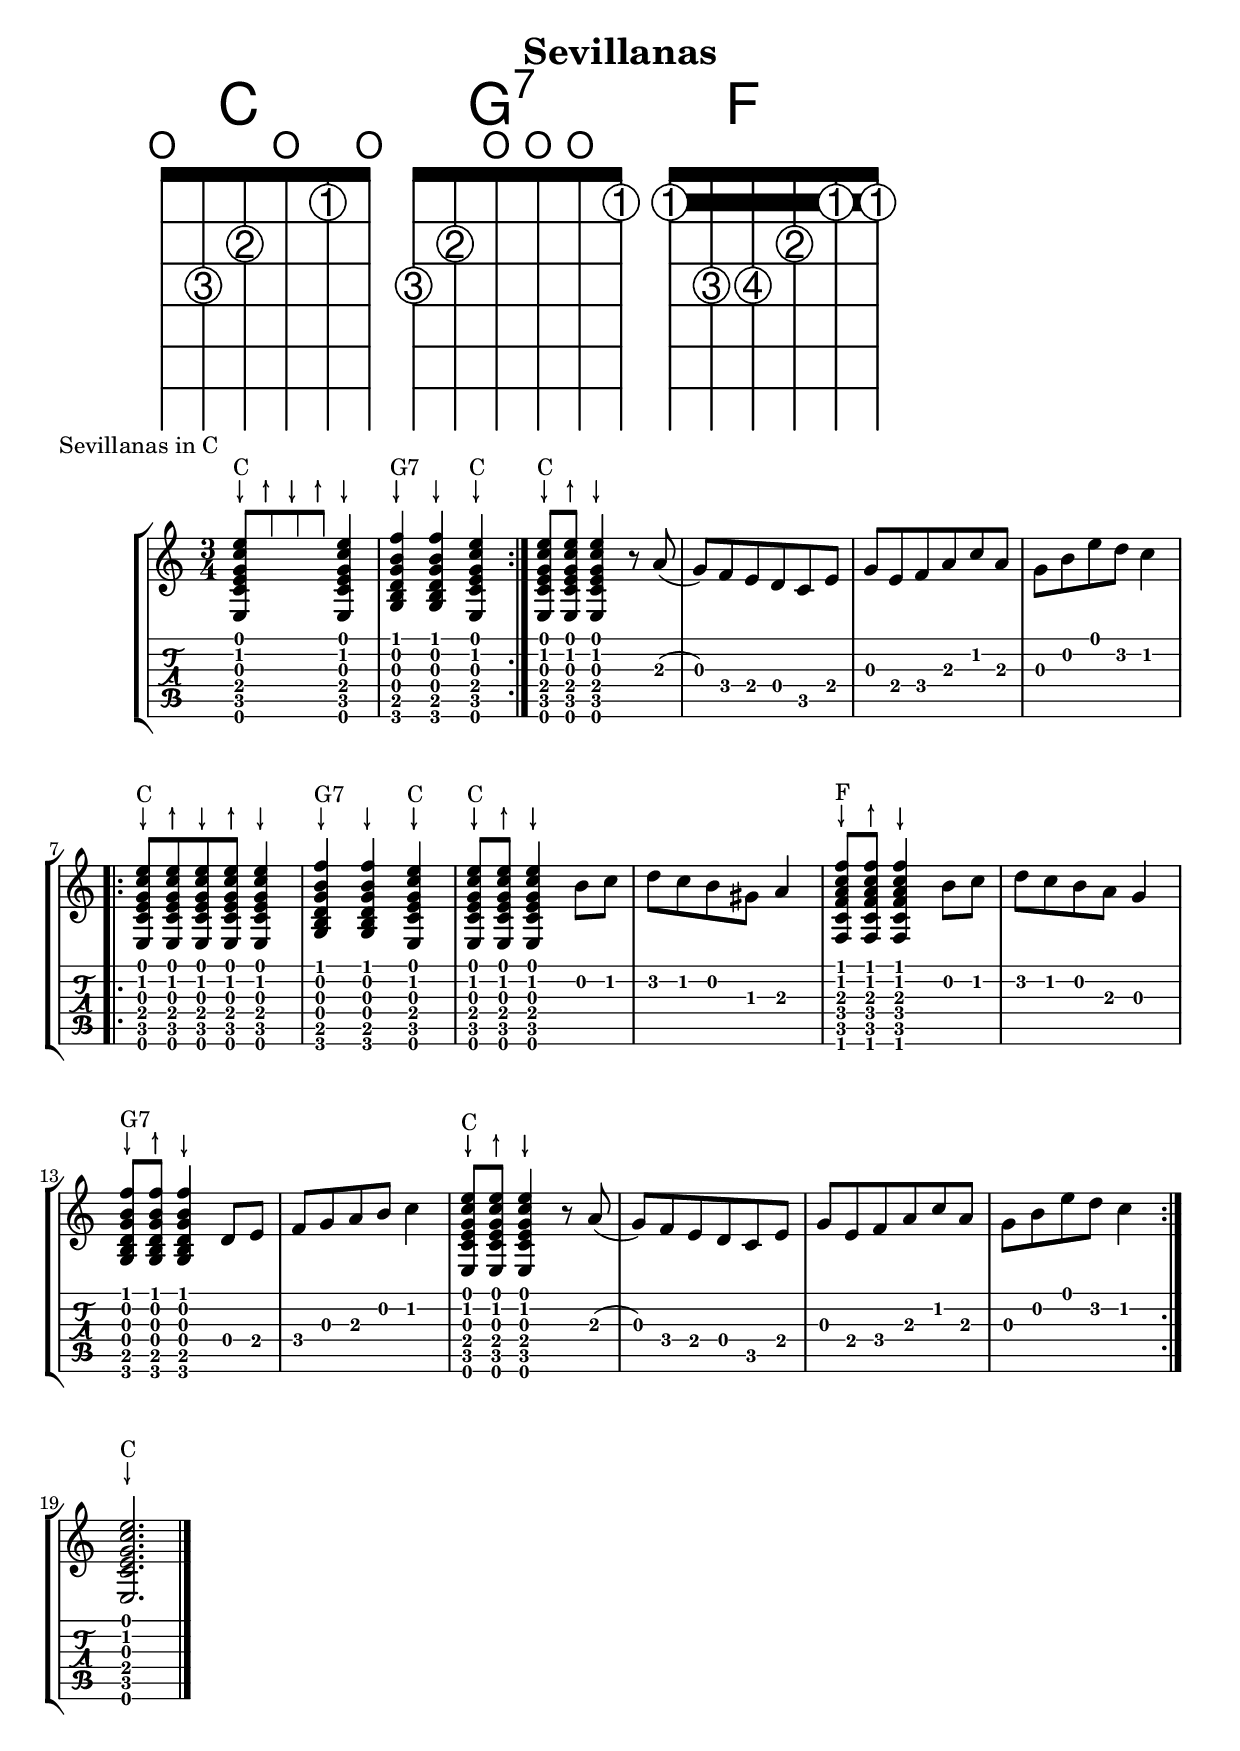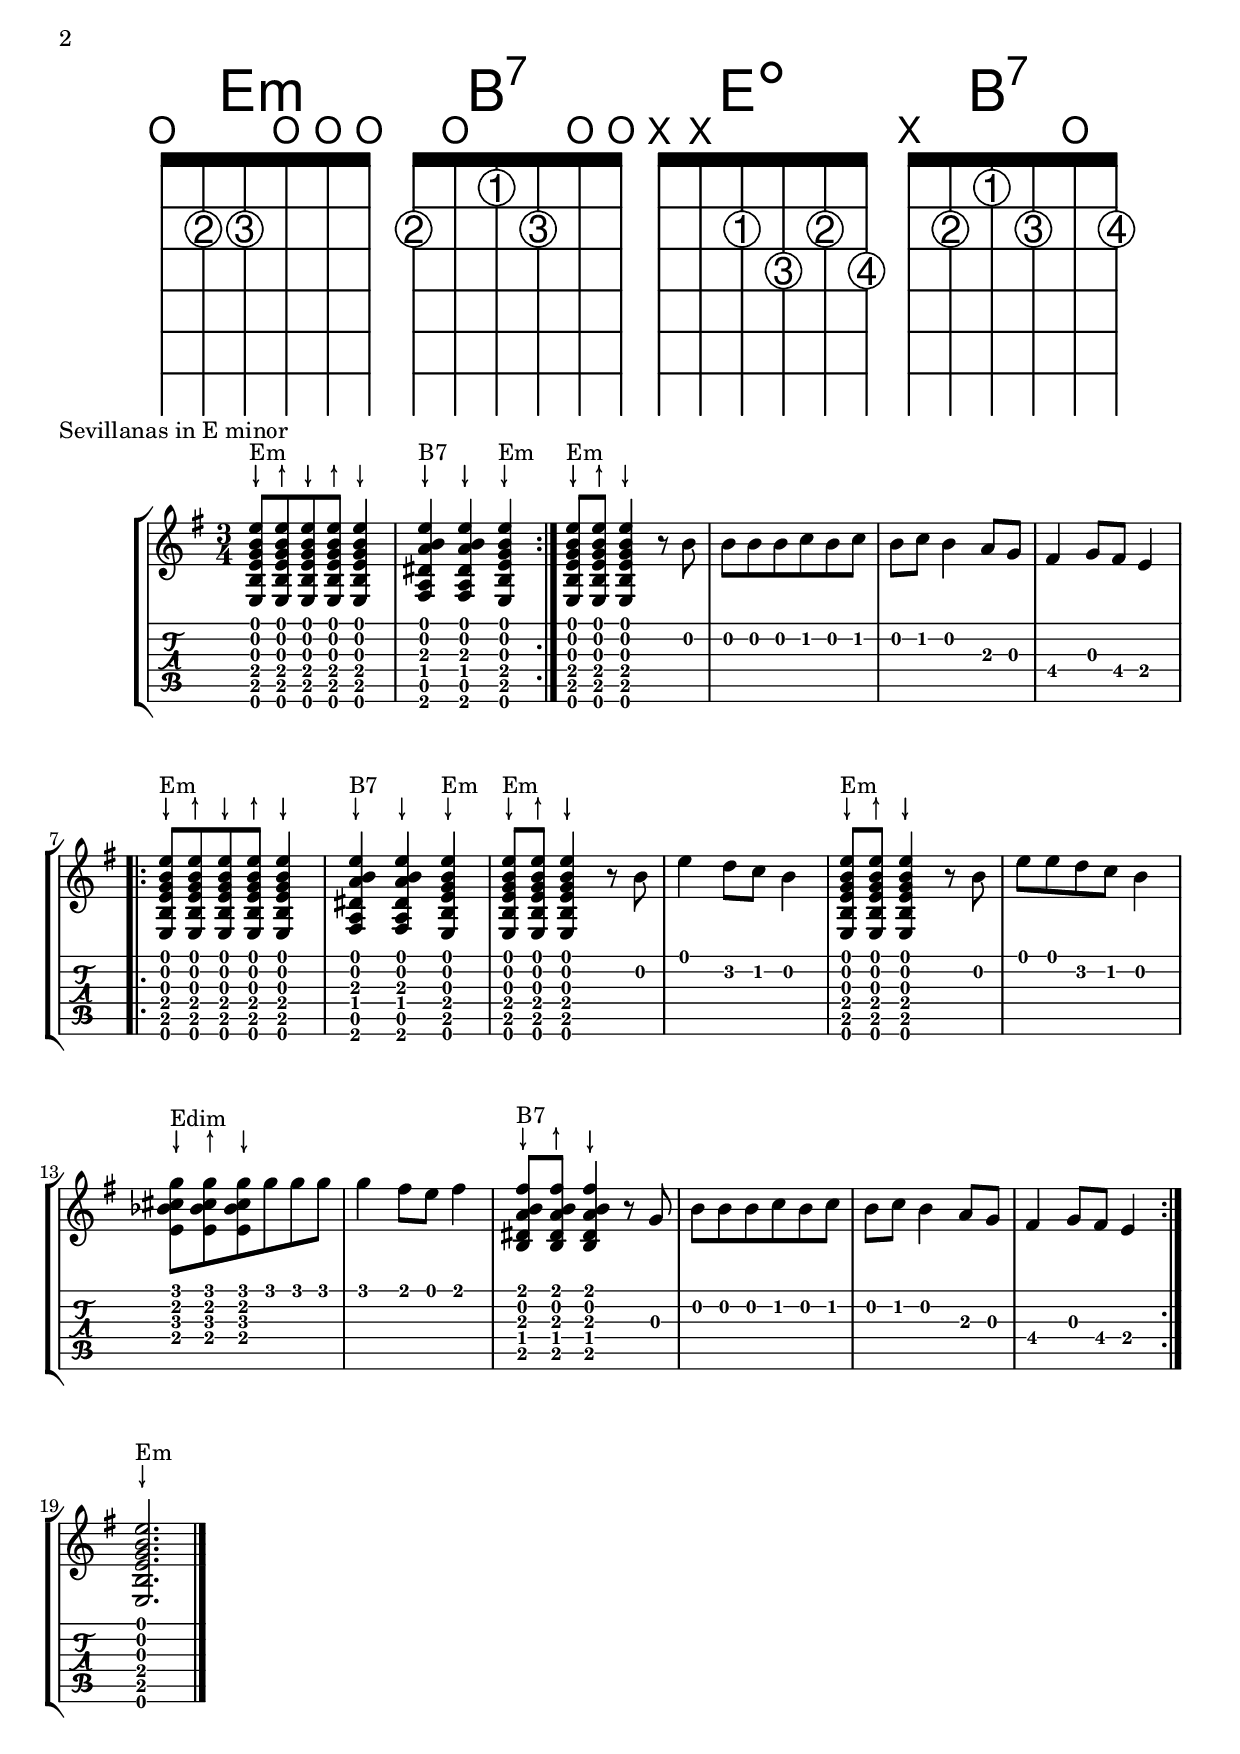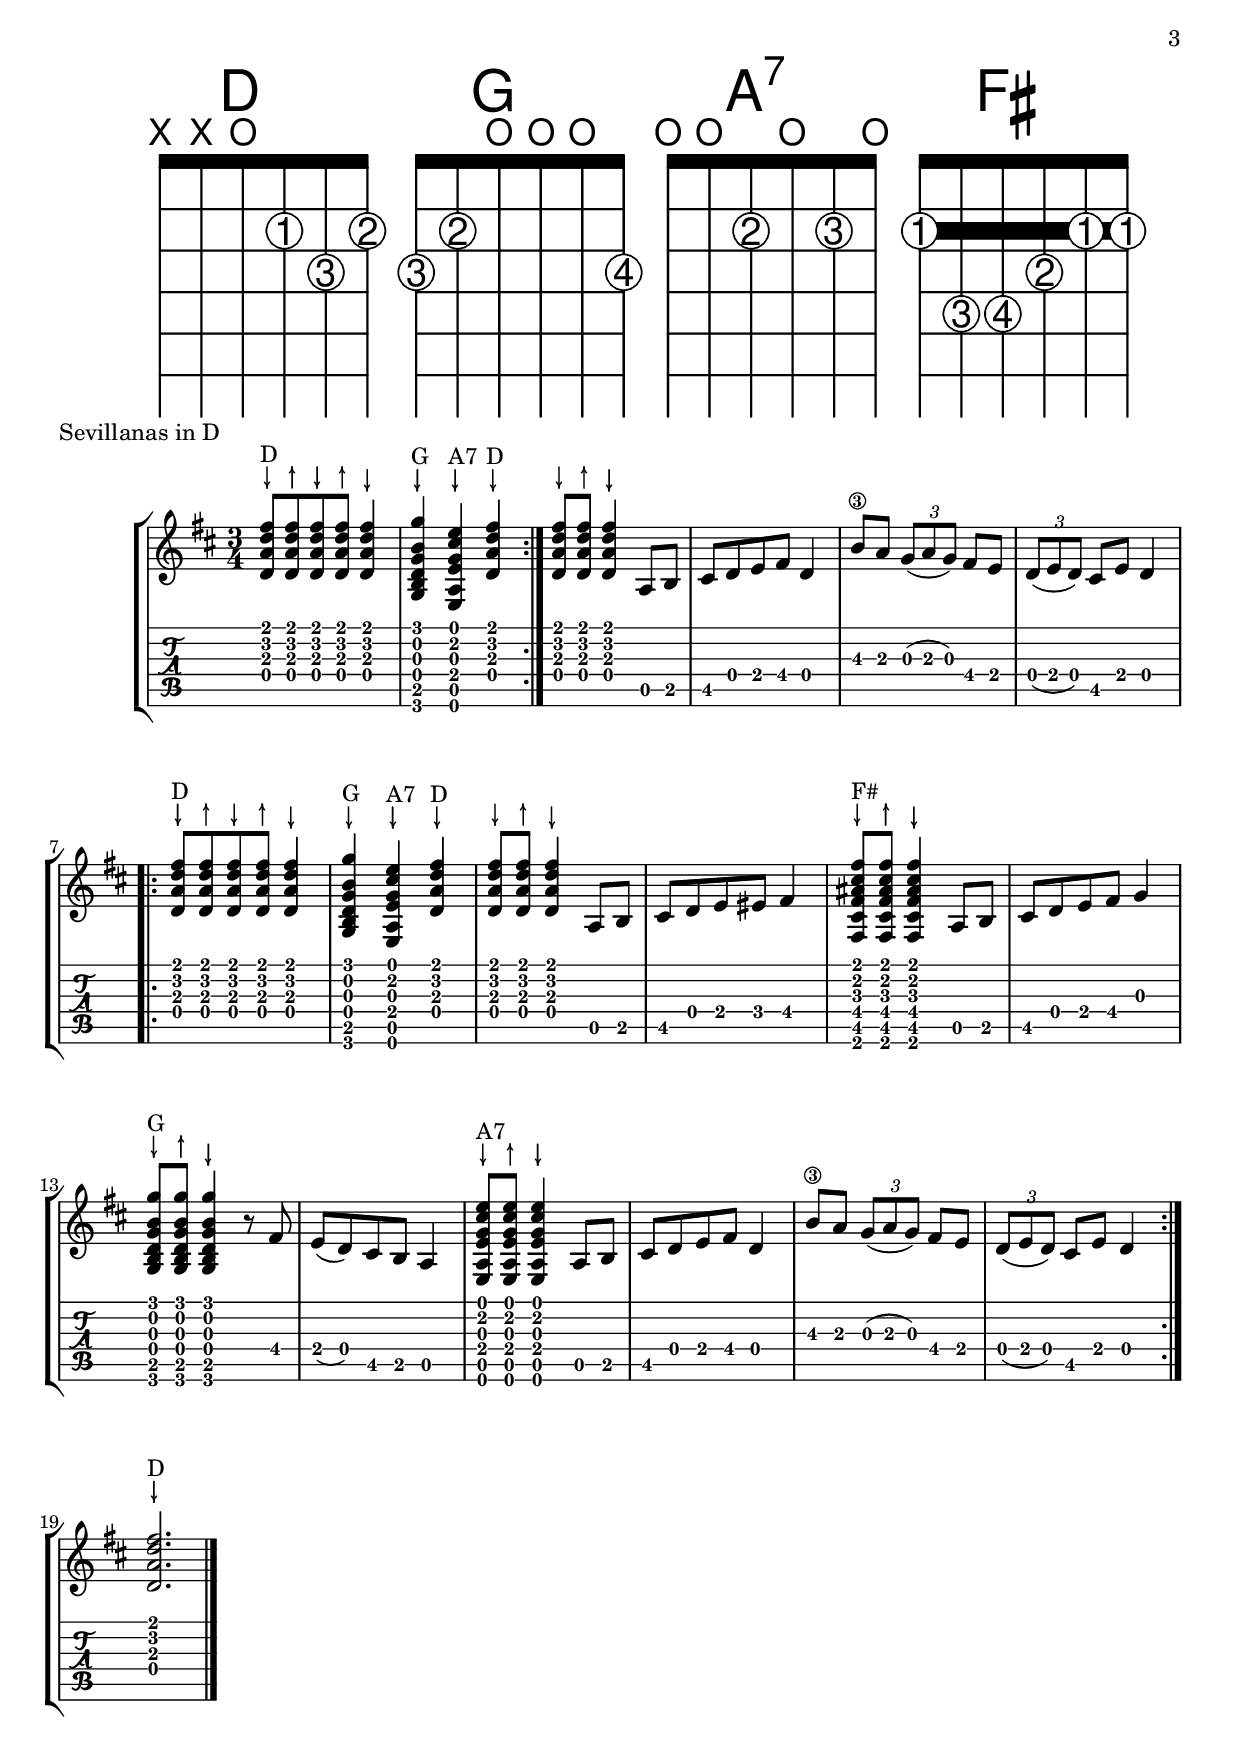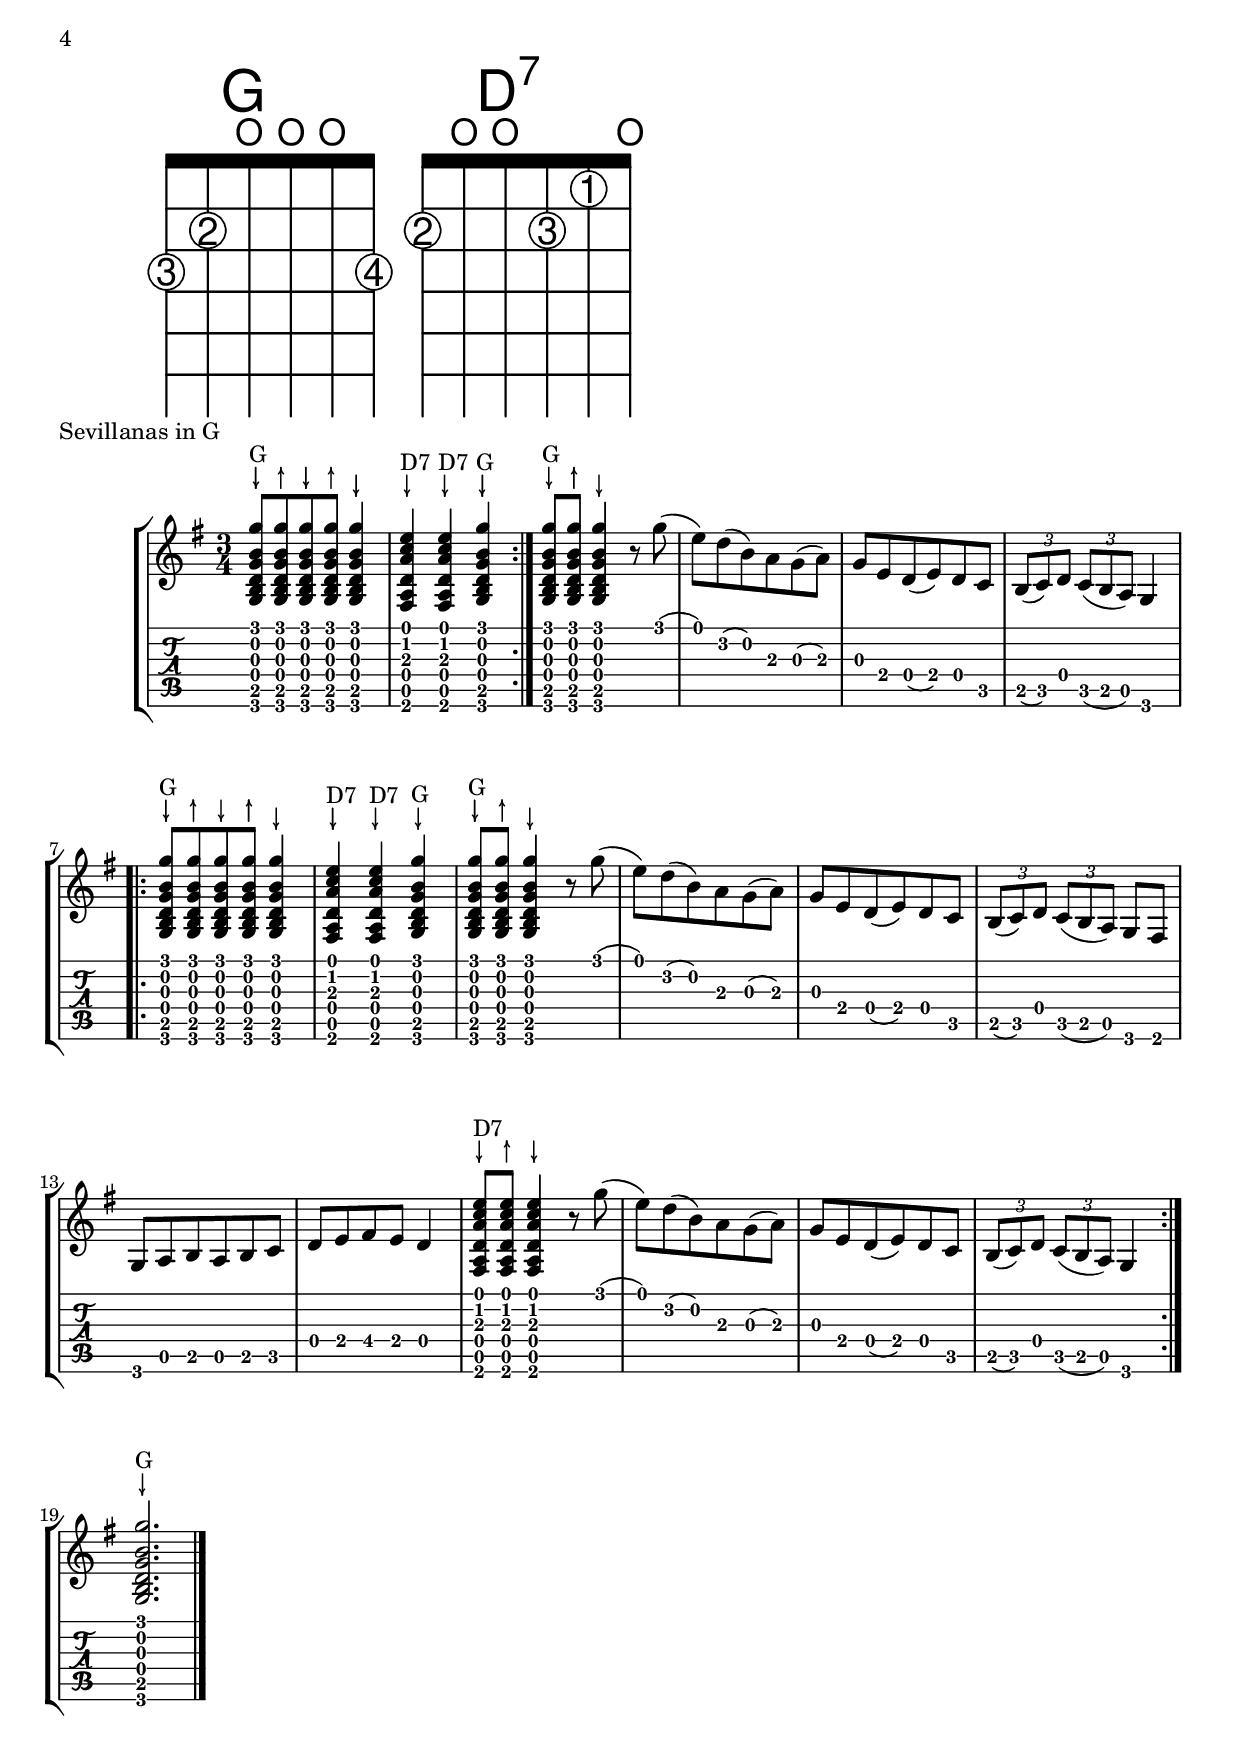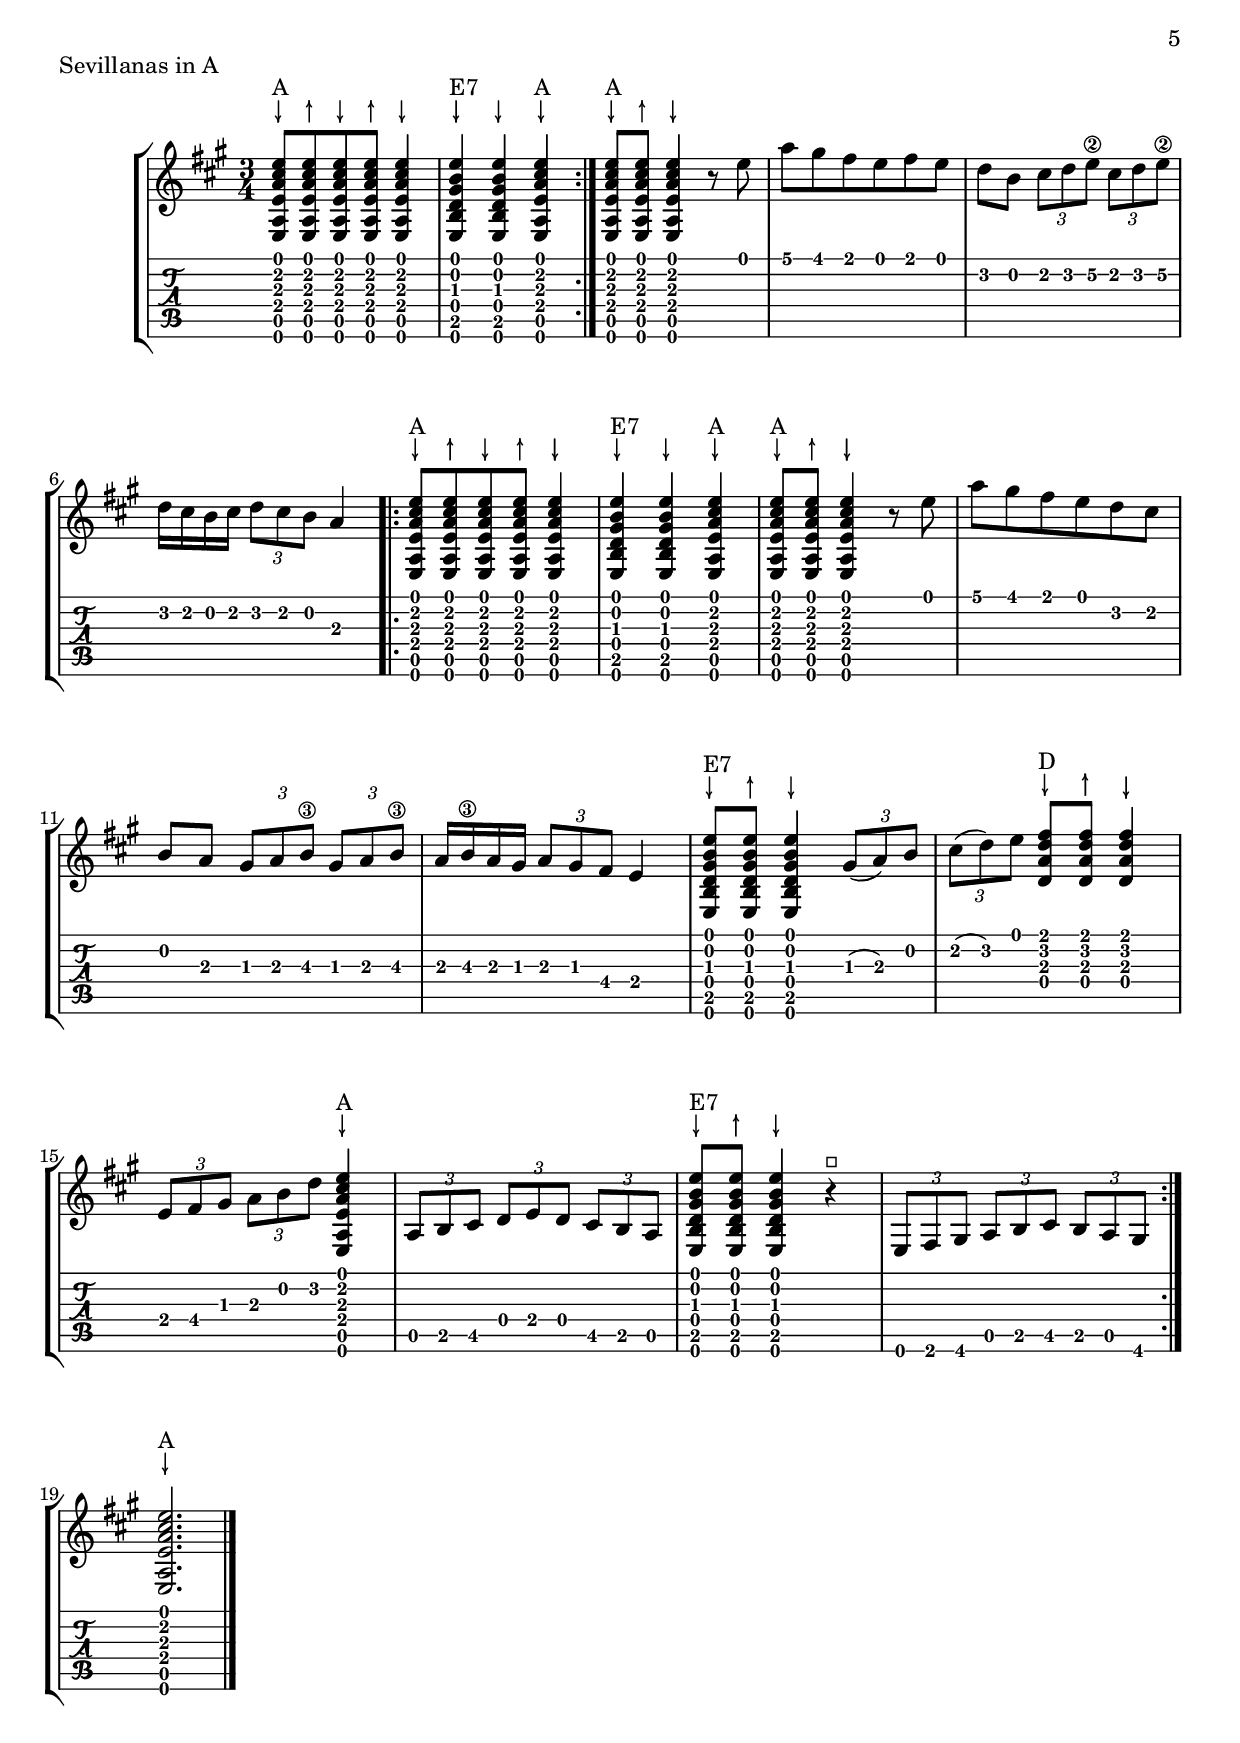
\version "2.24.1"
\header {
  title = "Sevillanas"
  composer = ""
  arranger = ""
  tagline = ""
}

\include "common.ly"

#(define custom-fretboard-table-C (make-fretboard-table))
\storePredefinedDiagram #custom-fretboard-table-C
  \chordmode{c}
  #guitar-tuning
  #'(
      (open 6)
      (place-fret 5 3 3)
      (place-fret 4 2 2)
      (open 3)
      (place-fret 2 1 1)
      (open 1))

#(define custom-fretboard-table-G7 (make-fretboard-table))
\storePredefinedDiagram #custom-fretboard-table-G7
  \chordmode{g:7}
  #guitar-tuning
  #'(
      (place-fret 6 3 3)
      (place-fret 5 2 2)
      (open 4)
      (open 3)
      (open 2)
      (place-fret 1 1 1))

#(define custom-fretboard-table-F (make-fretboard-table))
\storePredefinedDiagram #custom-fretboard-table-F
  \chordmode{f}
  #guitar-tuning
  #'(
      (barre 1 6 1)
      (place-fret 6 1 1)
      (place-fret 5 3 3)
      (place-fret 4 3 4)
      (place-fret 3 2 2)
      (place-fret 2 1 1)
      (place-fret 1 1 1))

#(define custom-fretboard-table-Em (make-fretboard-table))
\storePredefinedDiagram #custom-fretboard-table-Em
  \chordmode{e:m}
  #guitar-tuning
  #'(
      (open 6)
      (place-fret 5 2 2)
      (place-fret 4 2 3)
      (open 3)
      (open 2)
      (open 1))

#(define custom-fretboard-table-B7 (make-fretboard-table))
\storePredefinedDiagram #custom-fretboard-table-B7
  \chordmode{b:7}
  #guitar-tuning
  #'(
      
      (place-fret 6 2 2)
      (open 5)
      (place-fret 4 1 1)
      (place-fret 3 2 3)
      (open 2)
      (open 1))

#(define custom-fretboard-table-Edim (make-fretboard-table))
\storePredefinedDiagram #custom-fretboard-table-Edim
  \chordmode{e:dim}
  #guitar-tuning
  #'(
      
      (mute 6)
      (mute 5)
      (place-fret 4 2 1)
      (place-fret 3 3 3)
      (place-fret 2 2 2)
      (place-fret 1 3 4))

#(define custom-fretboard-table-B7v2 (make-fretboard-table))
\storePredefinedDiagram #custom-fretboard-table-B7v2
  \chordmode{b:7}
  #guitar-tuning
  #'(
      
      (mute 6)
      (place-fret 5 2 2)
      (place-fret 4 1 1)
      (place-fret 3 2 3)
      (open 2)
      (place-fret 1 2 4))

#(define custom-fretboard-table-D (make-fretboard-table))
\storePredefinedDiagram #custom-fretboard-table-D
  \chordmode{d}
  #guitar-tuning
  #'(
      
      (mute 6)
      (mute 5)
      (open 4)
      (place-fret 3 2 1)
      (place-fret 2 3 3)
      (place-fret 1 2 2))

#(define custom-fretboard-table-G (make-fretboard-table))
\storePredefinedDiagram #custom-fretboard-table-G
  \chordmode{g}
  #guitar-tuning
  #'(
      (place-fret 6 3 3)
      (place-fret 5 2 2)
      (open 4)
      (open 3)
      (open 2)
      (place-fret 1 3 4))

#(define custom-fretboard-table-A7 (make-fretboard-table))
\storePredefinedDiagram #custom-fretboard-table-A7
  \chordmode{a:7}
  #guitar-tuning
  #'(
      (open 6)
      (open 5)
      (place-fret 4 2 2)
      (open 3)
      (place-fret 2 2 3)
      (open 1))

#(define custom-fretboard-table-Fsharp (make-fretboard-table))
\storePredefinedDiagram #custom-fretboard-table-Fsharp
  \chordmode{fis}
  #guitar-tuning
  #'(
      (barre 1 6 2)
      (place-fret 6 2 1)
      (place-fret 5 4 3)
      (place-fret 4 4 4)
      (place-fret 3 3 2)
      (place-fret 2 2 1)
      (place-fret 1 2 1))

#(define custom-fretboard-table-D7 (make-fretboard-table))
\storePredefinedDiagram #custom-fretboard-table-D7
  \chordmode{d:7}
  #guitar-tuning
  #'(
      
      (place-fret 6 2 2)
      (open 5)
      (open 4)
      (place-fret 3 2 3)
      (place-fret 2 1 1)
      (open 1))

in_c={
  \key c \major
  \time 3/4
  
  \set strokeFingerOrientations = #'(up)
  
  \repeat volta 2 {
    <e c' e' g' c'' e''\RHd>8^"C" \headsOff <f''\RHu> <f''\RHd> <f''\RHu> \headsOn <e c' e' g' c'' e''\RHd>4 |
    \headsOn <g b d' g' b' f''\RHd>4^"G7" <g b d' g' b' f''\RHd> <e c' e' g' c'' e''\RHd>^"C" |
  }
  <e c' e' g' c'' e''\RHd>8^"C" <e c' e' g' c'' e''\RHu>8 <e c' e' g' c'' e''\RHd>4 r8 a'( |
  g'8) f' e' d' c' e' | g'8 e' f' a' c'' a' | g'8 b' e'' d'' c''4 |
  
  \repeat volta 3 {
    <e c' e' g' c'' e''\RHd>8^"C" <e c' e' g' c'' e''\RHu> <e c' e' g' c'' e''\RHd><e c' e' g' c'' e''\RHu> <e c' e' g' c'' e''\RHd>4 |
    <g b d' g' b' f''\RHd>4^"G7" <g b d' g' b' f''\RHd> <e c' e' g' c'' e''\RHd>^"C" |
    <e c' e' g' c'' e''\RHd>8^"C" <e c' e' g' c'' e''\RHu>8 <e c' e' g' c'' e''\RHd>4 b'8 c'' |
    d''8 c'' b' gis' a'4 |
    
    <f c' f' a' c'' f''\RHd>8^"F" <f c' f' a' c'' f''\RHu>8 <f c' f' a' c'' f''\RHd>4 b'8 c'' |
    d''8 c'' b' a' g'4 |
    <g b d' g' b' f''\RHd>8^"G7" <g b d' g' b' f''\RHu>8 <g b d' g' b' f''\RHd>4 d'8 e' |
    f'8 g' a' b' c''4 |
    
    <e c' e' g' c'' e''\RHd>8^"C" <e c' e' g' c'' e''\RHu>8 <e c' e' g' c'' e''\RHd>4 r8 a'( |
    g'8) f' e' d' c' e' | g'8 e' f' a' c'' a' | g'8 b' e'' d'' c''4 |
  }
   <e c' e' g' c'' e''\RHd>2.^"C" \bar "|."
}

in_em={
  \key e \minor
  \time 3/4
  
  \set strokeFingerOrientations = #'(up)
  
  \repeat volta 2 {
    <e b e' g' b' e''\RHd>8^"Em" <e b e' g' b' e''\RHu>8 <e b e' g' b' e''\RHd>8 <e b e' g' b' e''\RHu>8 <e b e' g' b' e''\RHd>4 |
    <fis a dis' a' b' e''\RHd>4^"B7" <fis a dis' a' b' e''\RHd>4 <e b e' g' b' e''\RHd>^"Em" |
  }
  <e b e' g' b' e''\RHd>8^"Em" <e b e' g' b' e''\RHu>8 <e b e' g' b' e''\RHd>4 r8 b' |
  b'8 b' b' c'' b' c'' | b' c'' b'4 a'8 g' | fis'4 g'8 fis' e'4 |
  
  \repeat volta 3 {
     
    <e b e' g' b' e''\RHd>8^"Em" <e b e' g' b' e''\RHu>8 <e b e' g' b' e''\RHd>8 <e b e' g' b' e''\RHu>8 <e b e' g' b' e''\RHd>4 |
    <fis a dis' a' b' e''\RHd>4^"B7" <fis a dis' a' b' e''\RHd>4 <e b e' g' b' e''\RHd>^"Em" |
    <e b e' g' b' e''\RHd>8^"Em" <e b e' g' b' e''\RHu>8 <e b e' g' b' e''\RHd>4 r8 b' |
    e''4 d''8 c'' b'4 |
    <e b e' g' b' e''\RHd>8^"Em" <e b e' g' b' e''\RHu>8 <e b e' g' b' e''\RHd>4 r8 b' |
    e''8 e'' d'' c'' b'4 |
    <e' bes' cis'' g''\RHd>8^"Edim" <e' bes' cis'' g''\RHu>8 <e' bes' cis'' g''\RHd>8 g'' g'' g'' |
    g''4 fis''8 e'' fis''4 |
    <b dis' a' b' fis''\RHd>8^"B7" <b dis' a' b' fis''\RHu>8 <b dis' a' b' fis''\RHd>4 r8 g' |
    b'8 b' b' c'' b' c'' b' c'' b'4 a'8 g' |
    fis'4 g'8 fis' e'4 |
  }
  <e b e' g' b' e''\RHd>2.^"Em"  \bar "|."
}

in_d={
  \key d \major
  \time 3/4
  
  \set strokeFingerOrientations = #'(up)
  
  \repeat volta 2 {
    <d' a' d'' fis''\RHd>8^"D" <d' a' d'' fis''\RHu>8 <d' a' d'' fis''\RHd>8 <d' a' d'' fis''\RHu>8 <d' a' d'' fis''\RHd>4 |
    <g b d' g' b' g''\RHd>4^"G" <e a e' g' cis'' e''\RHd>4^"A7" <d' a' d'' fis''\RHd>4^"D"
  }
  <d' a' d'' fis''\RHd>8 <d' a' d'' fis''\RHu>8 <d' a' d'' fis''\RHd>4 a8 b |
  cis'8 d' e' fis' d'4 | b'8\3 a' \tuplet 3/2 {g'8( a' g')} fis'8 e' |
  \tuplet 3/2 {d'8( e' d')} cis'8 e' d'4 |
  
  \repeat volta 3 {
    <d' a' d'' fis''\RHd>8^"D" <d' a' d'' fis''\RHu>8 <d' a' d'' fis''\RHd>8 <d' a' d'' fis''\RHu>8 <d' a' d'' fis''\RHd>4 |
    <g b d' g' b' g''\RHd>4^"G" <e a e' g' cis'' e''\RHd>4^"A7" <d' a' d'' fis''\RHd>4^"D"
    <d' a' d'' fis''\RHd>8 <d' a' d'' fis''\RHu>8 <d' a' d'' fis''\RHd>4 a8 b |
    cis'8 d' e' eis' fis'4 |
    <fis cis' fis' ais' cis'' fis''\RHd>8^"F#" <fis cis' fis' ais' cis'' fis''\RHu>8 <fis cis' fis' ais' cis'' fis''\RHd>4 a8 b |
    cis'8 d' e' fis' g'4 |
    <g b d' g' b' g''\RHd>8^"G" <g b d' g' b' g''\RHu> <g b d' g' b' g''\RHd>4 r8 fis' |
    e'( d') cis' b a4 |
    <e a e' g' cis'' e''\RHd>8^"A7" <e a e' g' cis'' e''\RHu> <e a e' g' cis'' e''\RHd>4 a8 b |
    cis'8 d' e' fis' d'4 |
    b'8\3 a' \tuplet 3/2 {g'8( a' g')} fis' e' |
    \tuplet 3/2 {d'8( e' d')} cis'8 e' d'4 |
  }
  \break
  <d' a' d'' fis''\RHd>2.^"D" \bar "|."
}

in_g={
  \key g \major
  \time 3/4
  
  \set strokeFingerOrientations = #'(up)
  
  \repeat volta 2 {
    <g b d' g' b' g''\RHd>8^"G" <g b d' g' b' g''\RHu>8 <g b d' g' b' g''\RHd> <g b d' g' b' g''\RHu>8 <g b d' g' b' g''\RHd>4
    <fis a d' a' c'' e''\RHd>4^"D7" <fis a d' a' c'' e''\RHd>4^"D7" <g b d' g' b' g''\RHd>4^"G" |
  }
  <g b d' g' b' g''\RHd>8^"G" <g b d' g' b' g''\RHu>8 <g b d' g' b' g''\RHd>4 r8 g''( |
  e''8) d''( b') a' g'( a') |
  g'8 e' d'( e') d' c' |
  \tuplet 3/2 {b8( c') d'} \tuplet 3/2 {c'8( b a)} g4 |
  
  \repeat volta 3 {
    <g b d' g' b' g''\RHd>8^"G" <g b d' g' b' g''\RHu>8 <g b d' g' b' g''\RHd> <g b d' g' b' g''\RHu>8 <g b d' g' b' g''\RHd>4
    <fis a d' a' c'' e''\RHd>4^"D7" <fis a d' a' c'' e''\RHd>4^"D7" <g b d' g' b' g''\RHd>4^"G" |
    <g b d' g' b' g''\RHd>8^"G" <g b d' g' b' g''\RHu>8 <g b d' g' b' g''\RHd>4 r8 g''( |
    e''8) d''( b') a' g'( a') |
    g'8 e' d'( e') d' c' |
    \tuplet 3/2 {b8( c') d'} \tuplet 3/2 {c'8( b a)} g8 fis |
    g8 a b a b c' |
    d'8 e' fis' e' d'4 |
    <fis a d' a' c'' e''\RHd>8^"D7" <fis a d' a' c'' e''\RHu>8 <fis a d' a' c'' e''\RHd>4 r8 g''( |
    e''8) d''( b') a' g'( a') |
    g'8 e' d'( e') d' c' |
    \tuplet 3/2 {b8( c') d'} \tuplet 3/2 {c'8( b a)} g4 |
  }
  \break
  <g b d' g' b' g''\RHd>2.^"G" \bar "|."
}

in_a={
  \key a \major
  \time 3/4
  \set strokeFingerOrientations = #'(up)
  
  \repeat volta 2 {
    <e a e' a' cis'' e''\RHd>8^"A" <e a e' a' cis'' e''\RHu>8 <e a e' a' cis'' e''\RHd> <e a e' a' cis'' e''\RHu>8 <e a e' a' cis'' e''\RHd>4
    <e b d' gis' b' e''\RHd>4^"E7" <e b d' gis' b' e''\RHd>4 <e a e' a' cis'' e''\RHd>4^"A" |
  }
  <e a e' a' cis'' e''\RHd>8^"A" <e a e' a' cis'' e''\RHu>8 <e a e' a' cis'' e''\RHd>4 r8 e''8 |
  a''8 gis'' fis'' e'' fis'' e'' | d'' b' \tuplet 3/2 {cis''8 d'' e''\2} \tuplet 3/2 {cis''8 d'' e''\2} |
  d''16 cis'' b' cis'' \tuplet 3/2 {d''8 cis'' b'} a'4 |

  \repeat volta 3 {
    <e a e' a' cis'' e''\RHd>8^"A" <e a e' a' cis'' e''\RHu>8 <e a e' a' cis'' e''\RHd> <e a e' a' cis'' e''\RHu>8 <e a e' a' cis'' e''\RHd>4
    <e b d' gis' b' e''\RHd>4^"E7" <e b d' gis' b' e''\RHd>4 <e a e' a' cis'' e''\RHd>4^"A" |
    <e a e' a' cis'' e''\RHd>8^"A" <e a e' a' cis'' e''\RHu>8 <e a e' a' cis'' e''\RHd>4 r8 e''8 |
    
    a''8 gis'' fis'' e'' d'' cis'' |
    b' a' \tuplet 3/2 {gis' a' b'\3} \tuplet 3/2 {gis' a' b'\3} |
    a'16 b'\3 a' gis' \tuplet 3/2 {a'8 gis' fis'} e'4 |
    <e b d' gis' b' e''\RHd>8^"E7" <e b d' gis' b' e''\RHu>8 <e b d' gis' b' e''\RHd>4 \tuplet 3/2 {gis'8( a') b'} |
    \tuplet 3/2 {cis''8( d'') e''} <d' a' d'' fis''\RHd>8^"D" <d' a' d'' fis''\RHu>8 <d' a' d'' fis''\RHd>4 |
    \tuplet 3/2 {e'8 fis' gis'} \tuplet 3/2 {a' b' d''} <e a e' a' cis'' e''\RHd>4^"A" |
    \tuplet 3/2 {a8 b cis'} \tuplet 3/2 {d'8 e' d'} \tuplet 3/2 {cis'8 b a}
    <e b d' gis' b' e''\RHd>8^"E7" <e b d' gis' b' e''\RHu>8 <e b d' gis' b' e''\RHd>4 r4^\golpe |
    \tuplet 3/2 {e8 fis gis} \tuplet 3/2 {a8 b cis'} \tuplet 3/2 {b8 a gis} |
  }
  \break
  <e a e' a' cis'' e''\RHd>2.^"A" \bar "|."
}

\score {
  <<
    \new ChordNames {
      \override ChordName.font-size = #8
      \chordmode {
        \set predefinedDiagramTable = #custom-fretboard-table-C
        c
      }
      \chordmode {
        \set predefinedDiagramTable = #custom-fretboard-table-G7
        \set majorSevenSymbol = \markup { "7" }
        g:maj7
      }
      \chordmode {
        \set predefinedDiagramTable = #custom-fretboard-table-F
        f
      }
    }
    \new FretBoards {
      \override FretBoard.size = 4
      \override FretBoard.fret-diagram-details.finger-code = #'in-dot
      \override FretBoard.fret-diagram-details.dot-color = #'white
      \override FretBoard.fret-diagram-details.barre-type = #'straight
      \override FretBoard.fret-diagram-details.number-type = #'roman-upper
      \override FretBoard.fret-diagram-details.top-fret-thickness = 7
      \override FretBoard.fret-diagram-details.fret-count = 5
      \chordmode {
        \set predefinedDiagramTable = #custom-fretboard-table-C
        c
      }
      \chordmode {
        \set predefinedDiagramTable = #custom-fretboard-table-G7
        g:7
      }
      \chordmode {
        \set predefinedDiagramTable = #custom-fretboard-table-F
        f
      }
    }
  >>
}
\score {
  \header {
    piece = "Sevillanas in C"
  }
  \new StaffGroup <<
    <<
      \context Staff \with {
        \consists "Span_arpeggio_engraver"
        connectArpeggios = ##t
      } {    
        \in_c
      }
      \context TabStaff {
        \set Staff.stringTunings = \stringTuning <e a d' g' b' e''>
        
        \in_c
      }
    >>
  >>
}

\pageBreak


\score {
  <<
    \new ChordNames {
      \override ChordName.font-size = #8
      \chordmode {
        \set predefinedDiagramTable = #custom-fretboard-table-Em
        e:m
      }
      \chordmode {
        \set predefinedDiagramTable = #custom-fretboard-table-B7
        \set majorSevenSymbol = \markup { "7" }
        b:7
      }
      \chordmode {
        \set predefinedDiagramTable = #custom-fretboard-table-Edim
        e:dim
      }
      \chordmode {
        \set predefinedDiagramTable = #custom-fretboard-table-B7v2
        b:7
      }
    }
    \new FretBoards {
      \override FretBoard.size = 4
      \override FretBoard.fret-diagram-details.finger-code = #'in-dot
      \override FretBoard.fret-diagram-details.dot-color = #'white
      \override FretBoard.fret-diagram-details.barre-type = #'straight
      \override FretBoard.fret-diagram-details.number-type = #'roman-upper
      \override FretBoard.fret-diagram-details.top-fret-thickness = 7
      \override FretBoard.fret-diagram-details.fret-count = 5
      \chordmode {
        \set predefinedDiagramTable = #custom-fretboard-table-Em
        e:m
      }
      \chordmode {
        \set predefinedDiagramTable = #custom-fretboard-table-B7
        \set majorSevenSymbol = \markup { "7" }
        b:7
      }
      \chordmode {
        \set predefinedDiagramTable = #custom-fretboard-table-Edim
        e:dim
      }
      \chordmode {
        \set predefinedDiagramTable = #custom-fretboard-table-B7v2
        b:7
      }
    }
  >>
}
\score {
  \header {
    piece = "Sevillanas in E minor"
  }
  \new StaffGroup <<
    <<
      \context Staff \with {
        \consists "Span_arpeggio_engraver"
        connectArpeggios = ##t
      } {    
        \in_em
      }
      \context TabStaff {
        \set Staff.stringTunings = \stringTuning <e a d' g' b' e''>
        \in_em
      }
    >>
  >>
}

\pageBreak

\score {
  <<
    \new ChordNames {
      \override ChordName.font-size = #8
      \chordmode {
        \set predefinedDiagramTable = #custom-fretboard-table-D
        d
      }
      \chordmode {
        \set predefinedDiagramTable = #custom-fretboard-table-G
        g
      }
      \chordmode {
        \set predefinedDiagramTable = #custom-fretboard-table-A7
        \set majorSevenSymbol = \markup { "7" }
        a:7
      }
      \chordmode {
        \set predefinedDiagramTable = #custom-fretboard-table-Fsharp
        fis
      }
    }
    \new FretBoards {
      \override FretBoard.size = 4
      \override FretBoard.fret-diagram-details.finger-code = #'in-dot
      \override FretBoard.fret-diagram-details.dot-color = #'white
      \override FretBoard.fret-diagram-details.barre-type = #'straight
      \override FretBoard.fret-diagram-details.number-type = #'roman-upper
      \override FretBoard.fret-diagram-details.top-fret-thickness = 7
      \override FretBoard.fret-diagram-details.fret-count = 5
      \chordmode {
        \set predefinedDiagramTable = #custom-fretboard-table-D
        d
      }
      \chordmode {
        \set predefinedDiagramTable = #custom-fretboard-table-G
        g
      }
      \chordmode {
        \set predefinedDiagramTable = #custom-fretboard-table-A7
        \set majorSevenSymbol = \markup { "7" }
        a:7
      }
      \chordmode {
        \set predefinedDiagramTable = #custom-fretboard-table-Fsharp
        fis
      }
    }
  >>
}
\score {
  \header {
    piece = "Sevillanas in D"
  }
  \new StaffGroup <<
    <<
      \context Staff \with {
        \consists "Span_arpeggio_engraver"
        connectArpeggios = ##t
      } {    
        \in_d
      }
      \context TabStaff {
        \set Staff.stringTunings = \stringTuning <e a d' g' b' e''>
        \in_d
      }
    >>
  >>
}

\pageBreak

\score {
  <<
    \new ChordNames {
      \override ChordName.font-size = #8
      \chordmode {
        \set predefinedDiagramTable = #custom-fretboard-table-G
        g
      }
      \chordmode {
        \set predefinedDiagramTable = #custom-fretboard-table-D7
        d:7
      }
    }
    \new FretBoards {
      \override FretBoard.size = 4
      \override FretBoard.fret-diagram-details.finger-code = #'in-dot
      \override FretBoard.fret-diagram-details.dot-color = #'white
      \override FretBoard.fret-diagram-details.barre-type = #'straight
      \override FretBoard.fret-diagram-details.number-type = #'roman-upper
      \override FretBoard.fret-diagram-details.top-fret-thickness = 7
      \override FretBoard.fret-diagram-details.fret-count = 5
      \chordmode {
        \set predefinedDiagramTable = #custom-fretboard-table-G
        g
      }
      \chordmode {
        \set predefinedDiagramTable = #custom-fretboard-table-D7
        d:7
      }
    }
  >>
}
\score {
  \header {
    piece = "Sevillanas in G"
  }
  \new StaffGroup <<
    <<
      \context Staff \with {
        \consists "Span_arpeggio_engraver"
        connectArpeggios = ##t
      } {    
        \in_g
      }
      \context TabStaff {
        \set Staff.stringTunings = \stringTuning <e a d' g' b' e''>
        \in_g
      }
    >>
  >>
}

\pageBreak

\score {
  \header {
    piece = "Sevillanas in A"
  }
  \new StaffGroup <<
    <<
      \context Staff \with {
        \consists "Span_arpeggio_engraver"
        connectArpeggios = ##t
      } {    
        \in_a
      }
      \context TabStaff {
        \set Staff.stringTunings = \stringTuning <e a d' g' b' e''>
        \in_a
      }
    >>
  >>
}